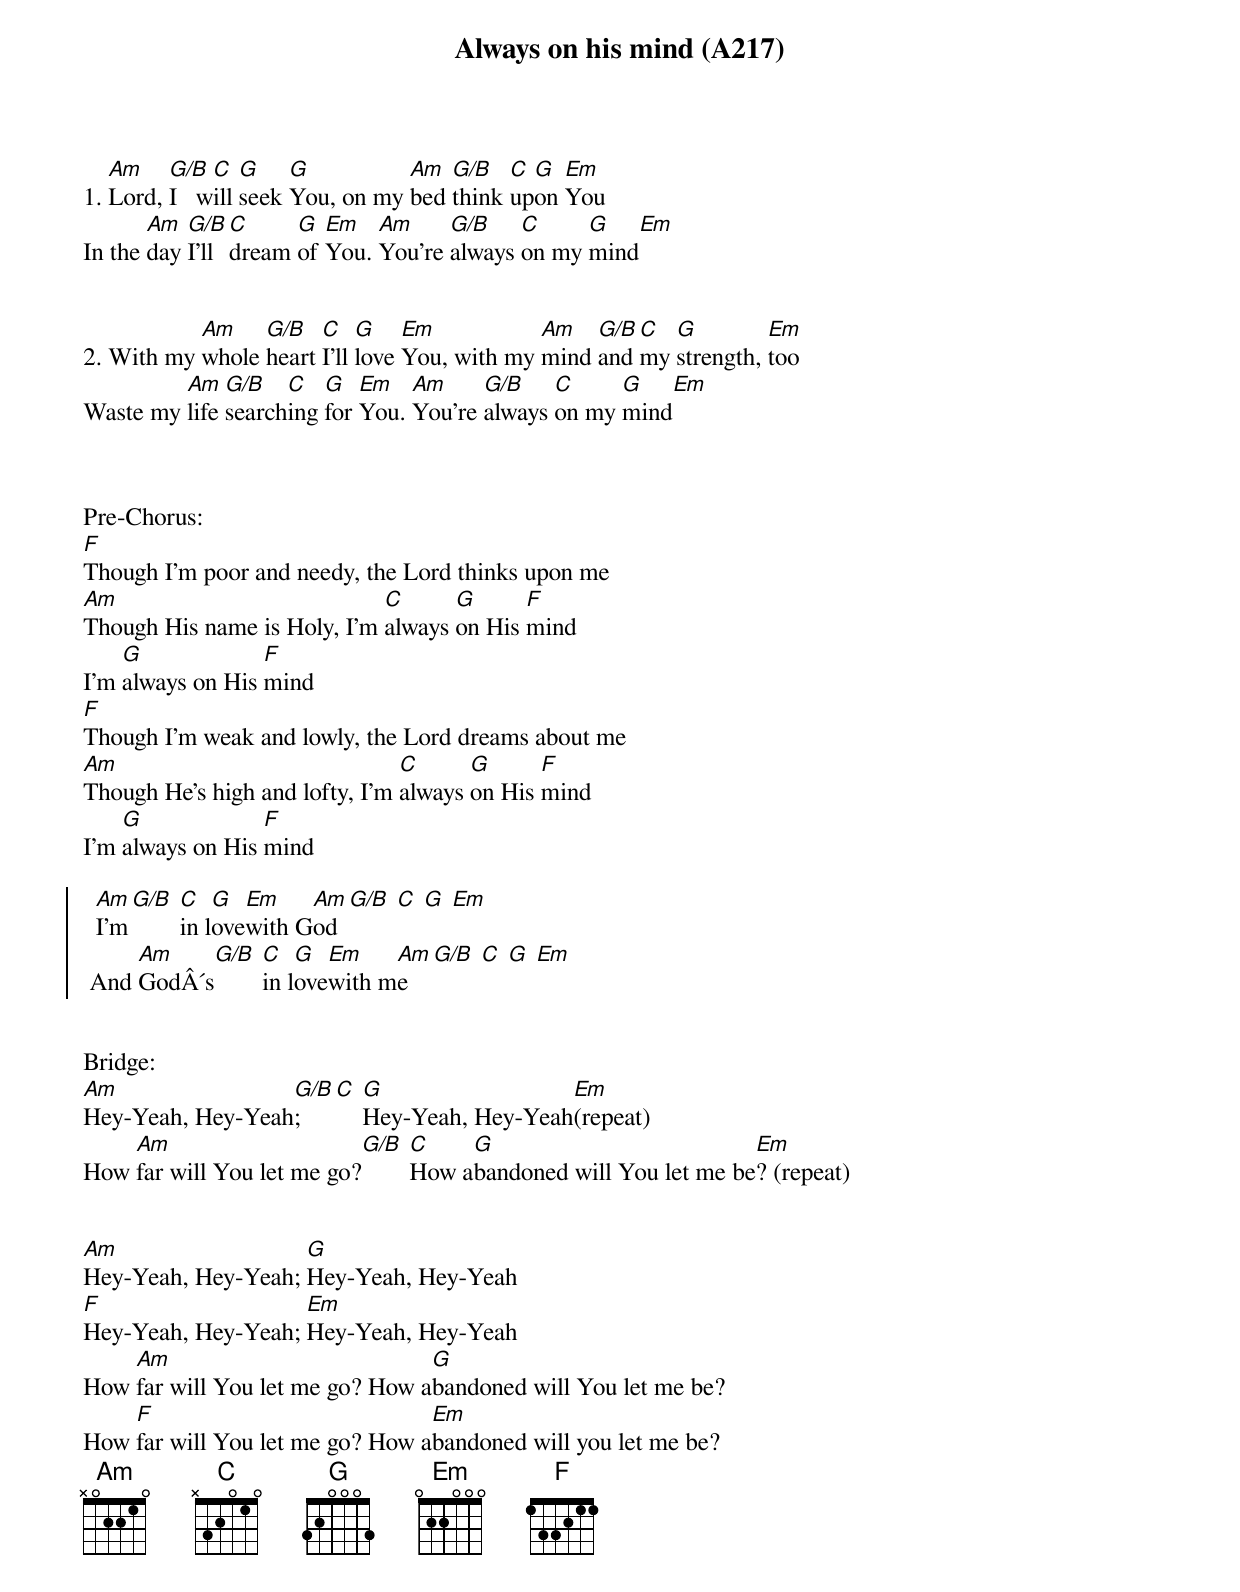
{title: Always on his mind (A217)}
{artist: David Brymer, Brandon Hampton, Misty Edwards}

1. [Am]Lord, [G/B]I   w[C]ill [G]seek [G]You, on my [Am]bed [G/B]think [C]up[G]on [Em]You
In the [Am]day [G/B]I'll [C]dream [G]of [Em]You. [Am]You're [G/B]always [C]on my [G]mind[Em]


2. With my [Am]whole [G/B]heart [C]I'll [G]love [Em]You, with my [Am]mind [G/B]and [C]my [G]strength, [Em]too
Waste my [Am]life [G/B]search[C]ing [G]for [Em]You. [Am]You're [G/B]always [C]on my [G]mind[Em]



Pre-Chorus:
[F]Though I'm poor and needy, the Lord thinks upon me
[Am]Though His name is Holy, I'm [C]always [G]on His [F]mind
I'm [G]always on His [F]mind
[F]Though I'm weak and lowly, the Lord dreams about me
[Am]Though He's high and lofty, I'm [C]always [G]on His [F]mind
I'm [G]always on His [F]mind

{soc}
  [Am]I'm[G/B] [C]in l[G]ove[Em]with G[Am]od [G/B] [C] [G] [Em]
 And [Am]GodÂ´s[G/B] [C]in l[G]ove[Em]with m[Am]e [G/B] [C] [G] [Em]
 {eoc}


Bridge:
[Am]Hey-Yeah, Hey-Yeah[G/B]; [C] [G]Hey-Yeah, Hey-Yeah[Em](repeat)
How [Am]far will You let me go?[G/B] [C]How a[G]bandoned will You let me be[Em]? (repeat)


[Am]Hey-Yeah, Hey-Yeah; [G]Hey-Yeah, Hey-Yeah
[F]Hey-Yeah, Hey-Yeah; [Em]Hey-Yeah, Hey-Yeah
How [Am]far will You let me go? How a[G]bandoned will You let me be?
How [F]far will You let me go? How a[Em]bandoned will you let me be?
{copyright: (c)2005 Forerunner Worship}
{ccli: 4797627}
